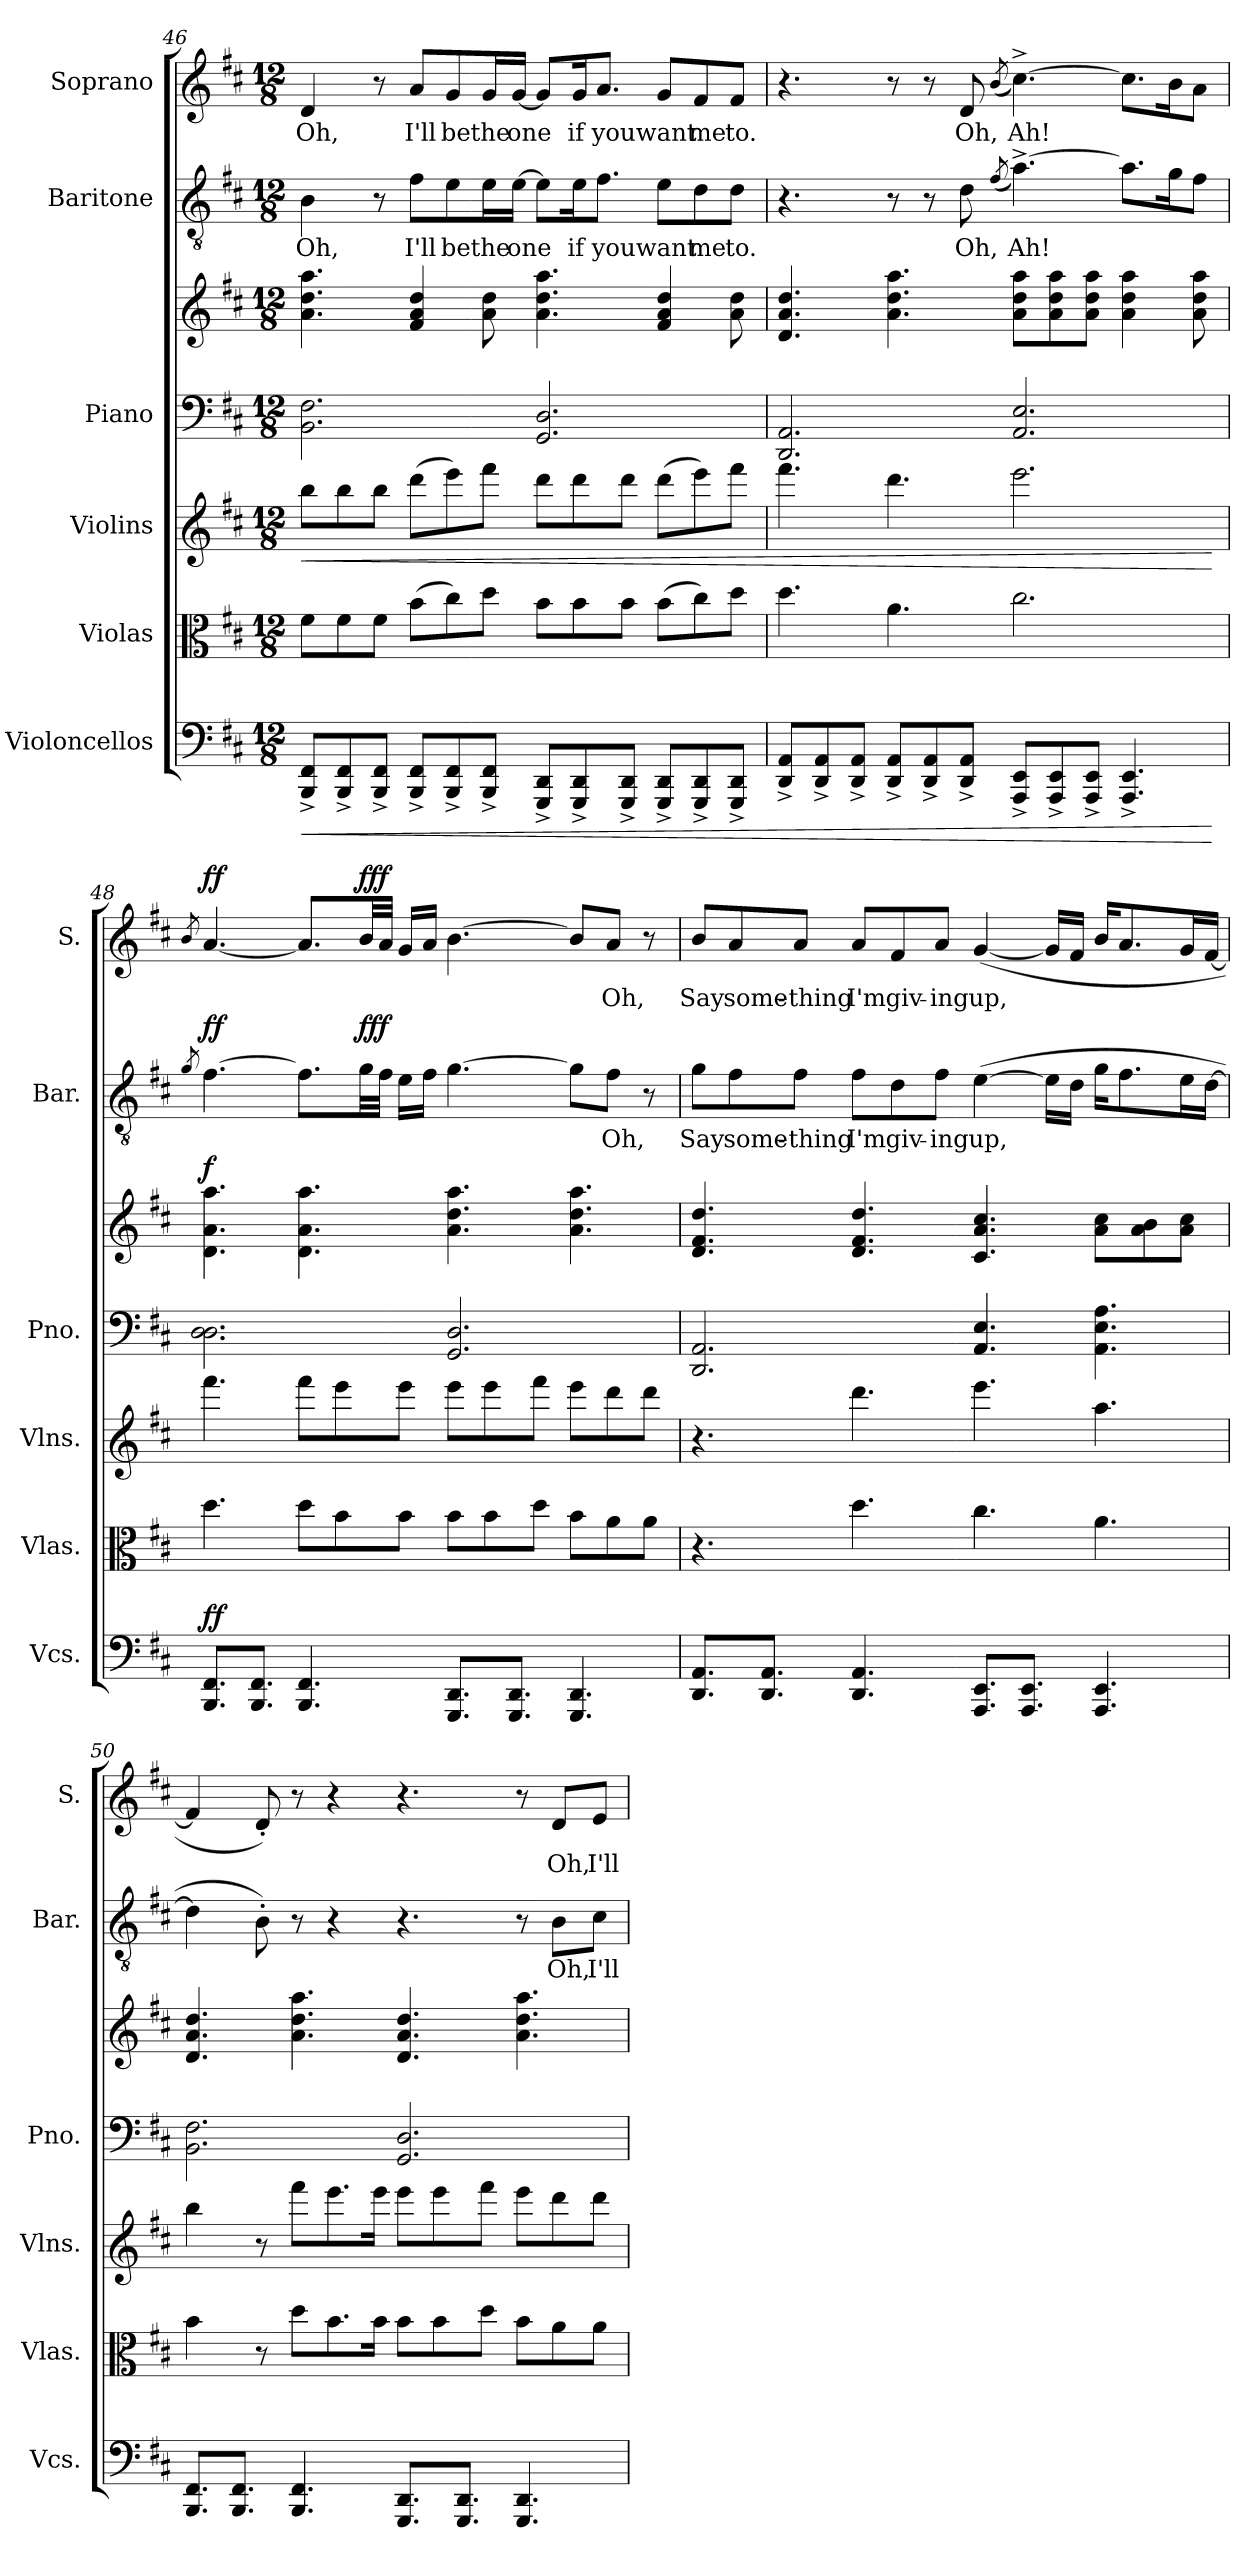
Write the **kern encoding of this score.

**kern	**dynam	**kern	**kern	**dynam	**kern	**kern	**dynam	**kern	**text	**dynam	**kern	**text	**dynam
*part6	*part6	*part5	*part4	*part4	*part3	*part3	*part3	*part2	*part2	*part2	*part1	*part1	*part1
*staff7	*staff7	*staff6	*staff5	*staff5	*staff4	*staff3	*staff3/4	*staff2	*staff2	*staff2	*staff1	*staff1	*staff1
*I"Violoncellos	*	*I"Violas	*I"Violins	*	*I"Piano	*	*	*I"Baritone	*	*	*I"Soprano	*	*
*I'Vcs.	*	*I'Vlas.	*I'Vlns.	*	*I'Pno.	*	*	*I'Bar.	*	*	*I'S.	*	*
!!LO:PB:g=z
*clefF4	*	*clefC3	*clefG2	*	*clefF4	*clefG2	*	*clefGv2	*	*	*clefG2	*	*
*k[f#c#]	*	*k[f#c#]	*k[f#c#]	*	*k[f#c#]	*k[f#c#]	*	*k[f#c#]	*	*	*k[f#c#]	*	*
*M12/8	*	*M12/8	*M12/8	*	*M12/8	*M12/8	*	*M12/8	*	*	*M12/8	*	*
=46	=46	=46	=46	=46	=46	=46	=46	=46	=46	=46	=46	=46	=46
!	!LO:HP:b	!	!	!LO:HP:b	!	!	!	!	!LO:LY:b	!	!	!LO:LY:b	!
8BBB/^ 8FF#/^L	<	8f#\L	8bb\L	<	2.BB\ 2.F#\	4.a\ 4.dd\ 4.aa\	.	4B\	Oh,	.	4d/	Oh,	.
8BBB/^ 8FF#/^	.	8f#\	8bb\	.	.	.	.	.	.	.	.	.	.
8BBB/^ 8FF#/^J	.	8f#\J	8bb\J	.	.	.	.	8r	.	.	8r	.	.
!	!	!	!	!	!	!	!	!	!LO:LY:b	!	!	!LO:LY:b	!
8BBB/^ 8FF#/^L	.	(8b\L	(8ddd\L	.	.	4f#/ 4a/ 4dd/	.	8f#\L	I'll	.	8a/L	I'll	.
!	!	!	!	!	!	!	!	!	!LO:LY:b	!	!	!LO:LY:b	!
8BBB/^ 8FF#/^	.	8cc#\)	8eee\)	.	.	.	.	8e\	be	.	8g/	be	.
!	!	!	!	!	!	!	!	!	!LO:LY:b	!	!	!LO:LY:b	!
8BBB/^ 8FF#/^J	.	8dd\J	8fff#\J	.	.	8a\ 8dd\	.	16e\L	the	.	16g/L	the	.
!	!	!	!	!	!	!	!	!	!LO:LY:b	!	!	!LO:LY:b	!
.	.	.	.	.	.	.	.	[16e\JJ	one	.	[16g/JJ	one	.
8GGG/^ 8DD/^L	.	8b\L	8ddd\L	.	2.GG/ 2.D/	4.a\ 4.dd\ 4.aa\	.	8e\L]	.	.	8g/L]	.	.
!	!	!	!	!	!	!	!	!	!LO:LY:b	!	!	!LO:LY:b	!
8GGG/^ 8DD/^	.	8b\	8ddd\	.	.	.	.	16e\K	if	.	16g/K	if	.
!	!	!	!	!	!	!	!	!	!LO:LY:b	!	!	!LO:LY:b	!
.	.	.	.	.	.	.	.	8.f#\J	you	.	8.a/J	you	.
8GGG/^ 8DD/^J	.	8b\J	8ddd\J	.	.	.	.	.	.	.	.	.	.
!	!	!	!	!	!	!	!	!	!LO:LY:b	!	!	!LO:LY:b	!
8GGG/^ 8DD/^L	.	(8b\L	(8ddd\L	.	.	4f#/ 4a/ 4dd/	.	8e\L	want	.	8g/L	want	.
!	!	!	!	!	!	!	!	!	!LO:LY:b	!	!	!LO:LY:b	!
8GGG/^ 8DD/^	.	8cc#\)	8eee\)	.	.	.	.	8d\	me	.	8f#/	me	.
!	!	!	!	!	!	!	!	!	!LO:LY:b	!	!	!LO:LY:b	!
8GGG/^ 8DD/^J	.	8dd\J	8fff#\J	.	.	8a\ 8dd\	.	8d\J	to.	.	8f#/J	to.	.
=47	=47	=47	=47	=47	=47	=47	=47	=47	=47	=47	=47	=47	=47
8DD/^ 8AA/^L	.	4.dd\	4.fff#\	.	2.DD/ 2.AA/	4.d/ 4.a/ 4.dd/	.	4.r	.	.	4.r	.	.
8DD/^ 8AA/^	.	.	.	.	.	.	.	.	.	.	.	.	.
8DD/^ 8AA/^J	.	.	.	.	.	.	.	.	.	.	.	.	.
8DD/^ 8AA/^L	.	4.a\	4.ddd\	.	.	4.a\ 4.dd\ 4.aa\	.	8r	.	.	8r	.	.
8DD/^ 8AA/^	.	.	.	.	.	.	.	8r	.	.	8r	.	.
!	!	!	!	!	!	!	!	!	!LO:LY:b	!	!	!LO:LY:b	!
8DD/^ 8AA/^J	.	.	.	.	.	.	.	8d\	Oh,	.	8d/	Oh,	.
.	.	.	.	.	.	.	.	(8qf#/	.	.	(8qb/	.	.
!	!	!	!	!	!	!	!	!	!LO:LY:b	!	!	!LO:LY:b	!
8AAA/^ 8EE/^L	.	2.cc#\	2.eee\	.	2.AA/ 2.E/	8a\ 8dd\ 8aa\L	.	[4.a^\)	Ah!	.	[4.cc#^\)	Ah!	.
8AAA/^ 8EE/^	.	.	.	.	.	8a\ 8dd\ 8aa\	.	.	.	.	.	.	.
8AAA/^ 8EE/^J	.	.	.	.	.	8a\ 8dd\ 8aa\J	.	.	.	.	.	.	.
4.AAA/^ 4.EE/^	.	.	.	.	.	4a\ 4dd\ 4aa\	.	8.a\L]	.	.	8.cc#\L]	.	.
.	.	.	.	.	.	.	.	16g\K	.	.	16b\K	.	.
.	.	.	.	.	.	8a\ 8dd\ 8aa\	.	8f#\J	.	.	8a\J	.	.
.	[	.	.	[	.	.	.	.	.	.	.	.	.
!!LO:PB:g=z
=48	=48	=48	=48	=48	=48	=48	=48	=48	=48	=48	=48	=48	=48
.	.	.	.	.	.	.	.	8qg/	.	.	8qb/	.	.
!	!LO:DY:a	!	!	!	!	!	!LO:DY:a	!	!	!LO:DY:a	!	!	!LO:DY:a
8.BBB/ 8.FF#/L	ff	4.dd\	4.fff#\	.	2.D\ 2.D\	4.d\ 4.a\ 4.aa\	f	[4.f#\	.	ff	[4.a/	.	ff
8.BBB/ 8.FF#/J	.	.	.	.	.	.	.	.	.	.	.	.	.
4.BBB/ 4.FF#/	.	8dd\L	8fff#\L	.	.	4.d\ 4.a\ 4.aa\	.	8.f#\L]	.	.	8.a/L]	.	.
.	.	8b\	8eee\	.	.	.	.	.	.	.	.	.	.
!	!	!	!	!	!	!	!	!	!	!LO:DY:a	!	!	!LO:DY:a
.	.	.	.	.	.	.	.	32g\LL	.	fff	32b/LL	.	fff
.	.	.	.	.	.	.	.	32f#\JJJ	.	.	32a/JJJ	.	.
.	.	8b\J	8eee\J	.	.	.	.	16e\LL	.	.	16g/LL	.	.
.	.	.	.	.	.	.	.	16f#\JJ	.	.	16a/JJ	.	.
8.GGG/ 8.DD/L	.	8b\L	8eee\L	.	2.GG/ 2.D/	4.a\ 4.dd\ 4.aa\	.	[4.g\	.	.	[4.b\	.	.
.	.	8b\	8eee\	.	.	.	.	.	.	.	.	.	.
8.GGG/ 8.DD/J	.	.	.	.	.	.	.	.	.	.	.	.	.
.	.	8dd\J	8fff#\J	.	.	.	.	.	.	.	.	.	.
4.GGG/ 4.DD/	.	8b\L	8eee\L	.	.	4.a\ 4.dd\ 4.aa\	.	8g\L]	.	.	8b/L]	.	.
!	!	!	!	!	!	!	!	!	!LO:LY:b	!	!	!LO:LY:b	!
.	.	8a\	8ddd\	.	.	.	.	8f#\J	Oh,	.	8a/J	Oh,	.
.	.	8a\J	8ddd\J	.	.	.	.	8r	.	.	8r	.	.
!!LO:PB:g=z
=49	=49	=49	=49	=49	=49	=49	=49	=49	=49	=49	=49	=49	=49
!	!	!	!	!	!	!	!	!	!LO:LY:b	!	!	!LO:LY:b	!
8.DD/ 8.AA/L	.	4.r	4.r	.	2.DD/ 2.AA/	4.d/ 4.f#/ 4.dd/	.	8g\L	Say	.	8b/L	Say	.
!	!	!	!	!	!	!	!	!	!LO:LY:b	!	!	!LO:LY:b	!
.	.	.	.	.	.	.	.	8f#\	some-	.	8a/	some-	.
8.DD/ 8.AA/J	.	.	.	.	.	.	.	.	.	.	.	.	.
!	!	!	!	!	!	!	!	!	!LO:LY:b	!	!	!LO:LY:b	!
.	.	.	.	.	.	.	.	8f#\J	-thing	.	8a/J	-thing	.
!	!	!	!	!	!	!	!	!	!LO:LY:b	!	!	!LO:LY:b	!
4.DD/ 4.AA/	.	4.dd\	4.ddd\	.	.	4.d/ 4.f#/ 4.dd/	.	8f#\L	I'm	.	8a/L	I'm	.
!	!	!	!	!	!	!	!	!	!LO:LY:b	!	!	!LO:LY:b	!
.	.	.	.	.	.	.	.	8d\	giv-	.	8f#/	giv-	.
!	!	!	!	!	!	!	!	!	!LO:LY:b	!	!	!LO:LY:b	!
.	.	.	.	.	.	.	.	8f#\J	-ing	.	8a/J	-ing	.
!	!	!	!	!	!	!	!	!	!LO:LY:b	!	!	!LO:LY:b	!
8.AAA/ 8.EE/L	.	4.cc#\	4.eee\	.	4.AA/ 4.E/	4.c#/ 4.a/ 4.cc#/	.	([4e\	up,	.	([4g/	up,	.
8.AAA/ 8.EE/J	.	.	.	.	.	.	.	.	.	.	.	.	.
.	.	.	.	.	.	.	.	16e\LL]	.	.	16g/LL]	.	.
.	.	.	.	.	.	.	.	16d\JJ	.	.	16f#/JJ	.	.
4.AAA/ 4.EE/	.	4.a\	4.aa\	.	4.AA\ 4.E\ 4.A\	8a\ 8cc#\L	.	16g\KL	.	.	16b/KL	.	.
.	.	.	.	.	.	.	.	8.f#\	.	.	8.a/	.	.
.	.	.	.	.	.	8a\ 8b\	.	.	.	.	.	.	.
.	.	.	.	.	.	8a\ 8cc#\J	.	16e\L	.	.	16g/L	.	.
.	.	.	.	.	.	.	.	[16d\JJ	.	.	[16f#/JJ	.	.
=50	=50	=50	=50	=50	=50	=50	=50	=50	=50	=50	=50	=50	=50
8.BBB/ 8.FF#/L	.	4b\	4bb\	.	2.BB\ 2.F#\	4.d/ 4.a/ 4.dd/	.	4d\]	.	.	4f#/]	.	.
8.BBB/ 8.FF#/J	.	.	.	.	.	.	.	.	.	.	.	.	.
.	.	8r	8r	.	.	.	.	8B'\)	.	.	8d'/)	.	.
4.BBB/ 4.FF#/	.	8dd\L	8fff#\L	.	.	4.a\ 4.dd\ 4.aa\	.	8r	.	.	8r	.	.
.	.	8.b\	8.eee\	.	.	.	.	4r	.	.	4r	.	.
.	.	16b\Jk	16eee\Jk	.	.	.	.	.	.	.	.	.	.
8.GGG/ 8.DD/L	.	8b\L	8eee\L	.	2.GG/ 2.D/	4.d/ 4.a/ 4.dd/	.	4.r	.	.	4.r	.	.
.	.	8b\	8eee\	.	.	.	.	.	.	.	.	.	.
8.GGG/ 8.DD/J	.	.	.	.	.	.	.	.	.	.	.	.	.
.	.	8dd\J	8fff#\J	.	.	.	.	.	.	.	.	.	.
4.GGG/ 4.DD/	.	8b\L	8eee\L	.	.	4.a\ 4.dd\ 4.aa\	.	8r	.	.	8r	.	.
!	!	!	!	!	!	!	!	!	!LO:LY:b	!	!	!LO:LY:b	!
.	.	8a\	8ddd\	.	.	.	.	8B\L	Oh,	.	8d/L	Oh,	.
!	!	!	!	!	!	!	!	!	!LO:LY:b	!	!	!LO:LY:b	!
.	.	8a\J	8ddd\J	.	.	.	.	8c#\J	I'll	.	8e/J	I'll	.
=	=	=	=	=	=	=	=	=	=	=	=	=	=
*-	*-	*-	*-	*-	*-	*-	*-	*-	*-	*-	*-	*-	*-
